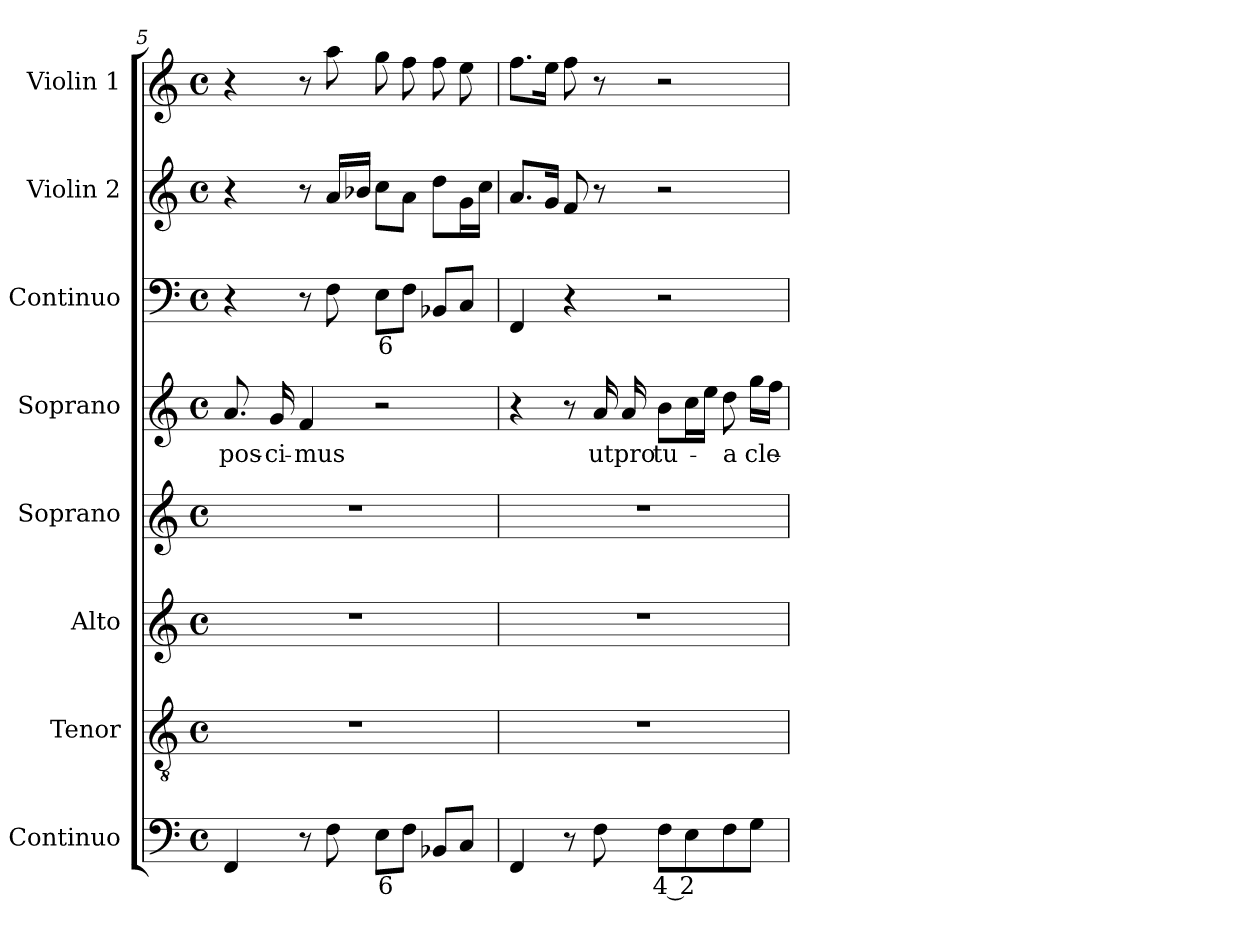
**kern	**text	**kern	**kern	**kern	**kern	**text	**kern	**text	**kern	**kern
*part8	*part8	*part7	*part6	*part5	*part4	*part4	*part3	*part3	*part2	*part1
*staff8	*staff8	*staff7	*staff6	*staff5	*staff4	*staff4	*staff3	*staff3	*staff2	*staff1
*I"Continuo	*	*I"Tenor	*I"Alto	*I"Soprano	*I"Soprano	*	*I"Continuo	*	*I"Violin 2	*I"Violin 1
*I'Cont.	*	*I'T.	*I'A.	*I'S.	*I'S.	*	*I'Cont.	*	*I'Vln. 2	*I'Vln. 1
!!LO:LB:g=z
*clefF4	*	*clefGv2	*clefG2	*clefG2	*clefG2	*	*clefF4	*	*clefG2	*clefG2
*	*	*ITrd7c12	*	*	*	*	*	*	*	*
*k[]	*	*k[]	*k[]	*k[]	*k[]	*	*k[]	*	*k[]	*k[]
*C:	*	*C:	*C:	*C:	*C:	*	*C:	*	*C:	*C:
*M4/4	*	*M4/4	*M4/4	*M4/4	*M4/4	*	*M4/4	*	*M4/4	*M4/4
*met(c)	*	*met(c)	*met(c)	*met(c)	*met(c)	*	*met(c)	*	*met(c)	*met(c)
=5	=5	=5	=5	=5	=5	=5	=5	=5	=5	=5
!	!	!	!	!	!	!LO:LY:b:color=#000000	!	!	!	!
4FFi/	.	1r	1r	1r	8.ai/	pos-	4r	.	4r	4r
!	!	!	!	!	!	!LO:LY:b:color=#000000	!	!	!	!
.	.	.	.	.	16gi/	-ci-	.	.	.	.
!	!	!	!	!	!	!LO:LY:b:color=#000000	!	!	!	!
8r	.	.	.	.	4fi/	-mus	8r	.	8r	8r
8Fi\	.	.	.	.	.	.	8Fi\	.	16ai/LL	8aai\
.	.	.	.	.	.	.	.	.	16b-i/JJ	.
!	!LO:LY:b:color=#000000	!	!	!	!	!	!	!	!	!
!	!	!	!	!	!	!	!	!LO:LY:b:color=#000000	!	!
8Ei\L	6	.	.	.	2r	.	8Ei\L	6	8cci\L	8ggi\
8Fi\J	.	.	.	.	.	.	8Fi\J	.	8ai\J	8ffi\
8BB-Xi/L	.	.	.	.	.	.	8BB-Xi/L	.	8ddi\L	8ffi\
8Ci/J	.	.	.	.	.	.	8Ci/J	.	16gi\L	8eei\
.	.	.	.	.	.	.	.	.	16cci\JJ	.
=6	=6	=6	=6	=6	=6	=6	=6	=6	=6	=6
4FFi/	.	1r	1r	1r	4r	.	4FFi/	.	8.ai/L	8.ffi\L
.	.	.	.	.	.	.	.	.	16gi/Jk	16eei\Jk
8r	.	.	.	.	8r	.	4r	.	8fi/	8ffi\
!	!	!	!	!	!	!LO:LY:b:color=#000000	!	!	!	!
8Fi\	.	.	.	.	16ai/	ut	.	.	8r	8r
!	!	!	!	!	!	!LO:LY:b:color=#000000	!	!	!	!
.	.	.	.	.	16ai/	pro	.	.	.	.
!	!LO:LY:b:color=#000000	!	!	!	!	!	!	!	!	!
!	!	!	!	!	!	!LO:LY:b:color=#000000	!	!	!	!
8Fi\L	4 2	.	.	.	8bi\L	tu-	2r	.	2r	2r
8Ei\	.	.	.	.	16cci\L	.	.	.	.	.
.	.	.	.	.	16eei\JJ	.	.	.	.	.
!	!	!	!	!	!	!LO:LY:b:color=#000000	!	!	!	!
8Fi\	.	.	.	.	8ddi\	-a	.	.	.	.
!	!	!	!	!	!	!LO:LY:b:color=#000000	!	!	!	!
8Gi\J	.	.	.	.	16ggi\LL	cle-	.	.	.	.
.	.	.	.	.	16ffi\JJ	.	.	.	.	.
=	=	=	=	=	=	=	=	=	=	=
*-	*-	*-	*-	*-	*-	*-	*-	*-	*-	*-
